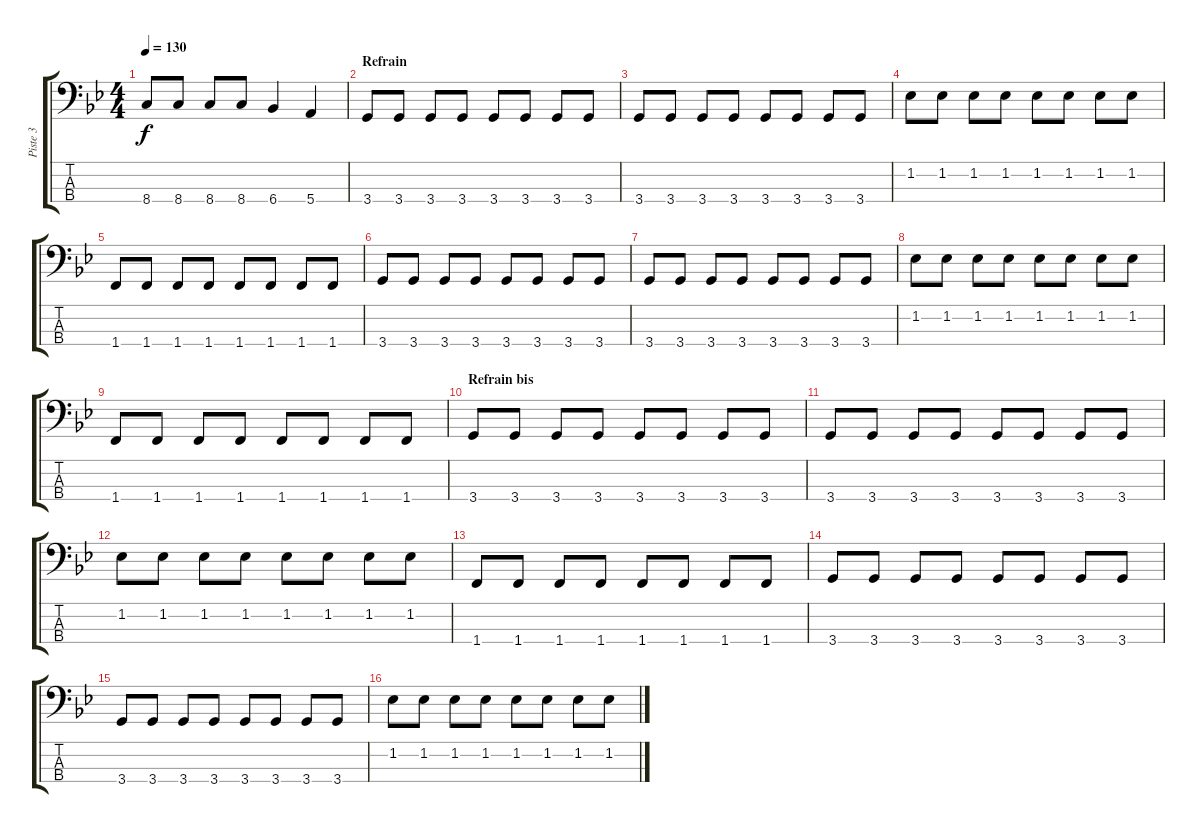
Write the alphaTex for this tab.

\track ("Piste 3" "Piste 3") {instrument electricbassfinger}
\staff {score tabs}
\tuning (G2 D2 A1 E1) {hide}
\ts (4 4)
\tempo 130
\clef f4
\ks gminor
8.4.8{dy f} 8.4.8 8.4.8 8.4.8 6.4.4 5.4.4 |
\section ("" "Refrain")
3.4.8 3.4.8 3.4.8 3.4.8 3.4.8 3.4.8 3.4.8 3.4.8 |
3.4.8 3.4.8 3.4.8 3.4.8 3.4.8 3.4.8 3.4.8 3.4.8 |
1.2.8 1.2.8 1.2.8 1.2.8 1.2.8 1.2.8 1.2.8 1.2.8 |
1.4.8 1.4.8 1.4.8 1.4.8 1.4.8 1.4.8 1.4.8 1.4.8 |
3.4.8 3.4.8 3.4.8 3.4.8 3.4.8 3.4.8 3.4.8 3.4.8 |
3.4.8 3.4.8 3.4.8 3.4.8 3.4.8 3.4.8 3.4.8 3.4.8 |
1.2.8 1.2.8 1.2.8 1.2.8 1.2.8 1.2.8 1.2.8 1.2.8 |
1.4.8 1.4.8 1.4.8 1.4.8 1.4.8 1.4.8 1.4.8 1.4.8 |
\section ("" "Refrain bis")
3.4.8 3.4.8 3.4.8 3.4.8 3.4.8 3.4.8 3.4.8 3.4.8 |
3.4.8 3.4.8 3.4.8 3.4.8 3.4.8 3.4.8 3.4.8 3.4.8 |
1.2.8 1.2.8 1.2.8 1.2.8 1.2.8 1.2.8 1.2.8 1.2.8 |
1.4.8 1.4.8 1.4.8 1.4.8 1.4.8 1.4.8 1.4.8 1.4.8 |
3.4.8 3.4.8 3.4.8 3.4.8 3.4.8 3.4.8 3.4.8 3.4.8 |
3.4.8 3.4.8 3.4.8 3.4.8 3.4.8 3.4.8 3.4.8 3.4.8 |
1.2.8 1.2.8 1.2.8 1.2.8 1.2.8 1.2.8 1.2.8 1.2.8
